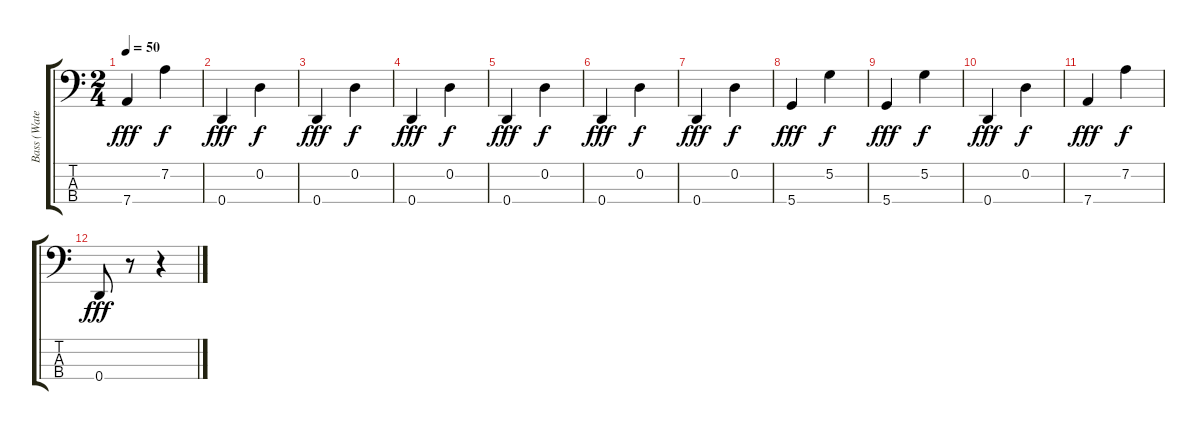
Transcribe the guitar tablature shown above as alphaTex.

\track ("Bass (Waters)" "Bass (Wate") {instrument electricbassfinger}
\staff {score tabs}
\tuning (G2 D2 A1 D1) {hide}
\ts (2 4)
\tempo 50
\clef f4
\ks c
7.4.4{dy fff} 7.2.4{dy f} |
0.4.4{dy fff} 0.2.4{dy f} |
0.4.4{dy fff} 0.2.4{dy f} |
0.4.4{dy fff} 0.2.4{dy f} |
0.4.4{dy fff} 0.2.4{dy f} |
0.4.4{dy fff} 0.2.4{dy f} |
0.4.4{dy fff} 0.2.4{dy f} |
5.4.4{dy fff} 5.2.4{dy f} |
5.4.4{dy fff} 5.2.4{dy f} |
0.4.4{dy fff} 0.2.4{dy f} |
7.4.4{dy fff} 7.2.4{dy f} |
0.4.8{dy fff} r.8 r.4
